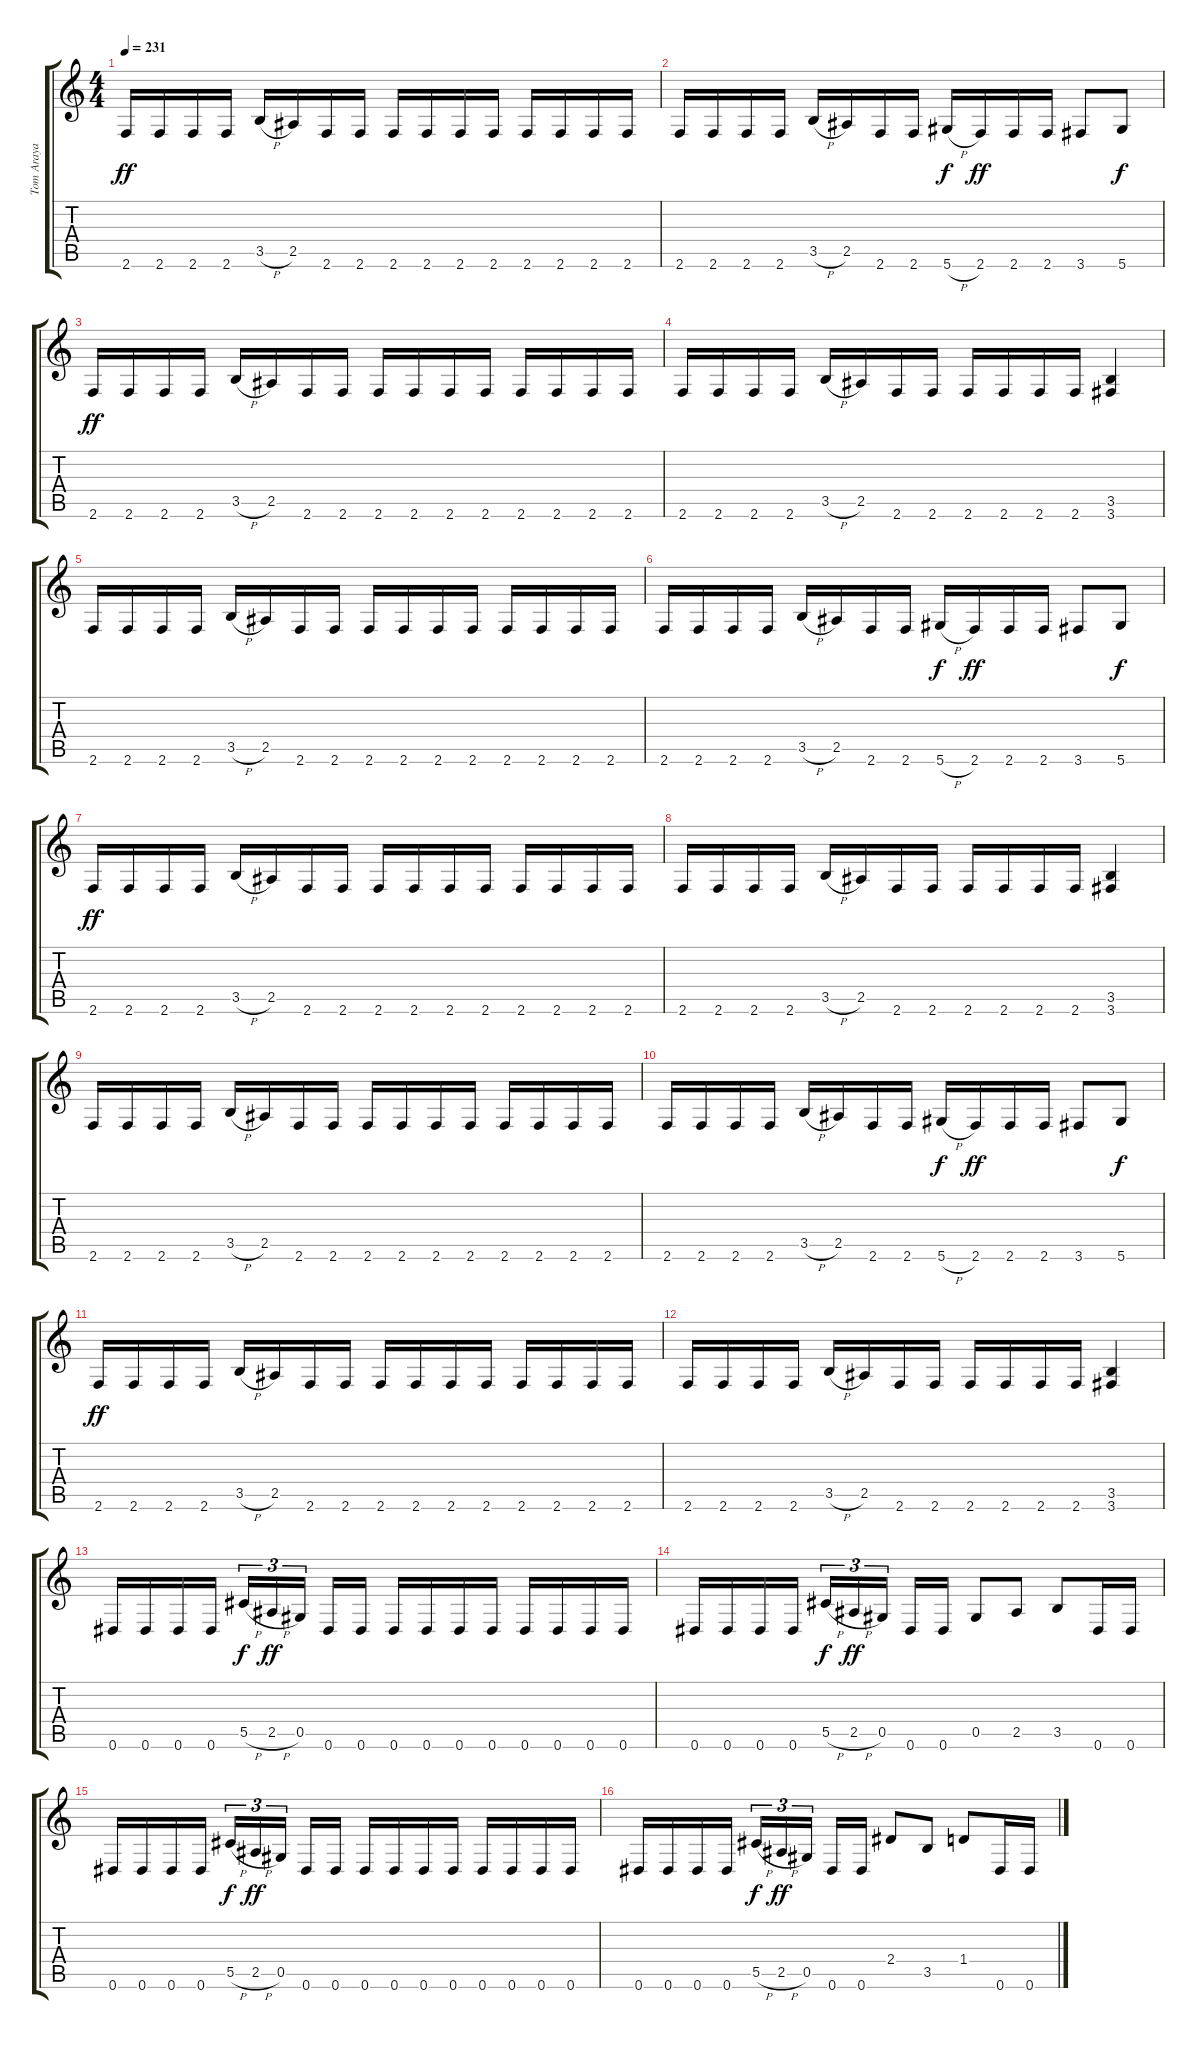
\track ("Tom Araya" "Tom Araya") {instrument electricbassfinger}
\staff {score tabs}
\tuning (Eb4 Bb3 Gb3 Db3 Ab2 Eb2) {hide}
\ts (4 4)
\tempo 231
\clef g2
\ks c
2.6.16{dy ff} 2.6.16 2.6.16 2.6.16 3.5{h}.16 2.5.16 2.6.16 2.6.16 2.6.16 2.6.16 2.6.16 2.6.16 2.6.16 2.6.16 2.6.16 2.6.16 |
2.6.16 2.6.16 2.6.16 2.6.16 3.5{h}.16 2.5.16 2.6.16 2.6.16 5.6{h}.16{dy f} 2.6.16{dy ff} 2.6.16 2.6.16 3.6.8 5.6.8{dy f} |
2.6.16{dy ff} 2.6.16 2.6.16 2.6.16 3.5{h}.16 2.5.16 2.6.16 2.6.16 2.6.16 2.6.16 2.6.16 2.6.16 2.6.16 2.6.16 2.6.16 2.6.16 |
2.6.16 2.6.16 2.6.16 2.6.16 3.5{h}.16 2.5.16 2.6.16 2.6.16 2.6.16 2.6.16 2.6.16 2.6.16 (3.5 3.6).4 |
2.6.16 2.6.16 2.6.16 2.6.16 3.5{h}.16 2.5.16 2.6.16 2.6.16 2.6.16 2.6.16 2.6.16 2.6.16 2.6.16 2.6.16 2.6.16 2.6.16 |
2.6.16 2.6.16 2.6.16 2.6.16 3.5{h}.16 2.5.16 2.6.16 2.6.16 5.6{h}.16{dy f} 2.6.16{dy ff} 2.6.16 2.6.16 3.6.8 5.6.8{dy f} |
2.6.16{dy ff} 2.6.16 2.6.16 2.6.16 3.5{h}.16 2.5.16 2.6.16 2.6.16 2.6.16 2.6.16 2.6.16 2.6.16 2.6.16 2.6.16 2.6.16 2.6.16 |
2.6.16 2.6.16 2.6.16 2.6.16 3.5{h}.16 2.5.16 2.6.16 2.6.16 2.6.16 2.6.16 2.6.16 2.6.16 (3.5 3.6).4 |
2.6.16 2.6.16 2.6.16 2.6.16 3.5{h}.16 2.5.16 2.6.16 2.6.16 2.6.16 2.6.16 2.6.16 2.6.16 2.6.16 2.6.16 2.6.16 2.6.16 |
2.6.16 2.6.16 2.6.16 2.6.16 3.5{h}.16 2.5.16 2.6.16 2.6.16 5.6{h}.16{dy f} 2.6.16{dy ff} 2.6.16 2.6.16 3.6.8 5.6.8{dy f} |
2.6.16{dy ff} 2.6.16 2.6.16 2.6.16 3.5{h}.16 2.5.16 2.6.16 2.6.16 2.6.16 2.6.16 2.6.16 2.6.16 2.6.16 2.6.16 2.6.16 2.6.16 |
2.6.16 2.6.16 2.6.16 2.6.16 3.5{h}.16 2.5.16 2.6.16 2.6.16 2.6.16 2.6.16 2.6.16 2.6.16 (3.5 3.6).4 |
0.6.16 0.6.16 0.6.16 0.6.16 5.5{h}.16{tu (3 2) dy f} 2.5{h}.16{tu (3 2) dy ff} 0.5.16{tu (3 2)} 0.6.16 0.6.16 0.6.16 0.6.16 0.6.16 0.6.16 0.6.16 0.6.16 0.6.16 0.6.16 |
0.6.16 0.6.16 0.6.16 0.6.16 5.5{h}.16{tu (3 2) dy f} 2.5{h}.16{tu (3 2) dy ff} 0.5.16{tu (3 2)} 0.6.16 0.6.16 0.5.8 2.5.8 3.5.8 0.6.16 0.6.16 |
0.6.16 0.6.16 0.6.16 0.6.16 5.5{h}.16{tu (3 2) dy f} 2.5{h}.16{tu (3 2) dy ff} 0.5.16{tu (3 2)} 0.6.16 0.6.16 0.6.16 0.6.16 0.6.16 0.6.16 0.6.16 0.6.16 0.6.16 0.6.16 |
0.6.16 0.6.16 0.6.16 0.6.16 5.5{h}.16{tu (3 2) dy f} 2.5{h}.16{tu (3 2) dy ff} 0.5.16{tu (3 2)} 0.6.16 0.6.16 2.4.8 3.5.8 1.4.8 0.6.16 0.6.16
